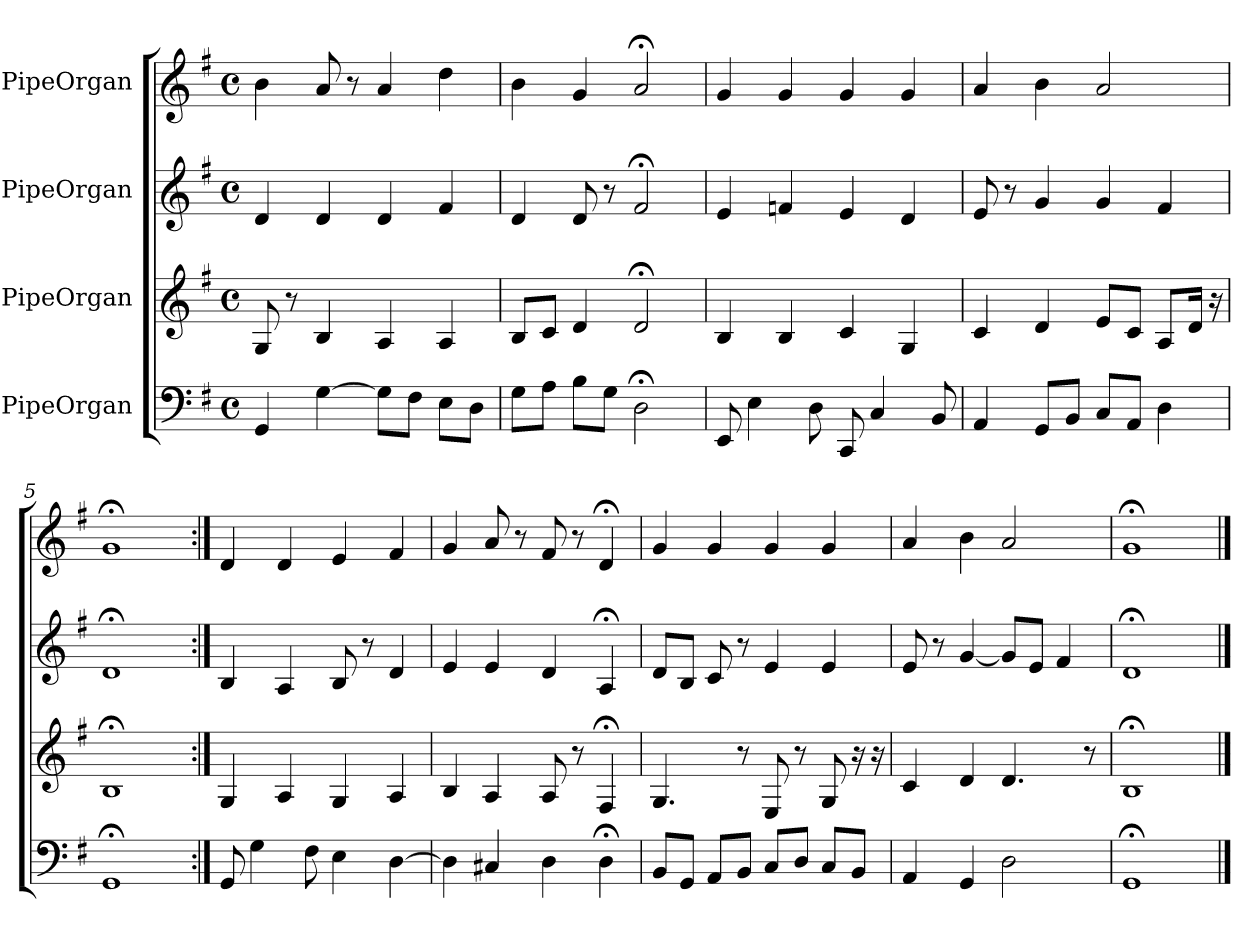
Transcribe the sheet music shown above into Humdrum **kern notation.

**kern	**kern	**kern	**kern
*part4	*part3	*part2	*part1
*staff4	*staff3	*staff2	*staff1
*I"PipeOrgan	*I"PipeOrgan	*I"PipeOrgan	*I"PipeOrgan
*k[f#]	*k[f#]	*k[f#]	*k[f#]
*G:	*G:	*G:	*G:
*M4/4	*M4/4	*M4/4	*M4/4
*met(c)	*met(c)	*met(c)	*met(c)
*MM60	*MM60	*MM60	*MM60
=1	=1	=1	=1
4GG	8G	4d	4b
.	8r	.	.
[4G	4B	4d	8a
.	.	.	8r
8GL]	4A	4d	4a
8F#J	.	.	.
8EL	4A	4f#	4dd
8DJ	.	.	.
=2	=2	=2	=2
8GL	8BL	4d	4b
8AJ	8cJ	.	.
8BL	4d	8d	4g
8GJ	.	8r	.
2D;<	2d;<	2f#;<	2a;<
=3	=3	=3	=3
8EE	4B	4e	4g
4E	.	.	.
.	4B	4fn	4g
8D	.	.	.
8CC	4c	4e	4g
4C	.	.	.
.	4G	4d	4g
8BB	.	.	.
=4	=4	=4	=4
4AA	4c	8e	4a
.	.	8r	.
8GGL	4d	4g	4b
8BBJ	.	.	.
8CL	8eL	4g	2a
8AAJ	8cJ	.	.
4D	8AL	4f#	.
.	16dJk	.	.
.	16r	.	.
=5	=5	=5	=5
1GG;<	1B;<	1d;<	1g;<
=6:|!	=6:|!	=6:|!	=6:|!
8GG	4G	4B	4d
4G	.	.	.
.	4A	4A	4d
8F#	.	.	.
4E	4G	8B	4e
.	.	8r	.
[4D	4A	4d	4f#
=7	=7	=7	=7
4D]	4B	4e	4g
4C#X	4A	4e	8a
.	.	.	8r
4D	8A	4d	8f#
.	8r	.	8r
4D;<	4F#;<	4A;<	4d;<
=8	=8	=8	=8
8BBL	4.G	8dL	4g
8GGJ	.	8BJ	.
8AAL	.	8c	4g
8BBJ	8r	8r	.
8CL	8E	4e	4g
8DJ	8r	.	.
8CL	8G	4e	4g
8BBJ	16r	.	.
.	16r	.	.
=9	=9	=9	=9
4AA	4c	8e	4a
.	.	8r	.
4GG	4d	[4g	4b
2D	4.d	8gL]	2a
.	.	8eJ	.
.	.	4f#	.
.	8r	.	.
=10	=10	=10	=10
1GG;<	1B;<	1d;<	1g;<
==	==	==	==
*-	*-	*-	*-
